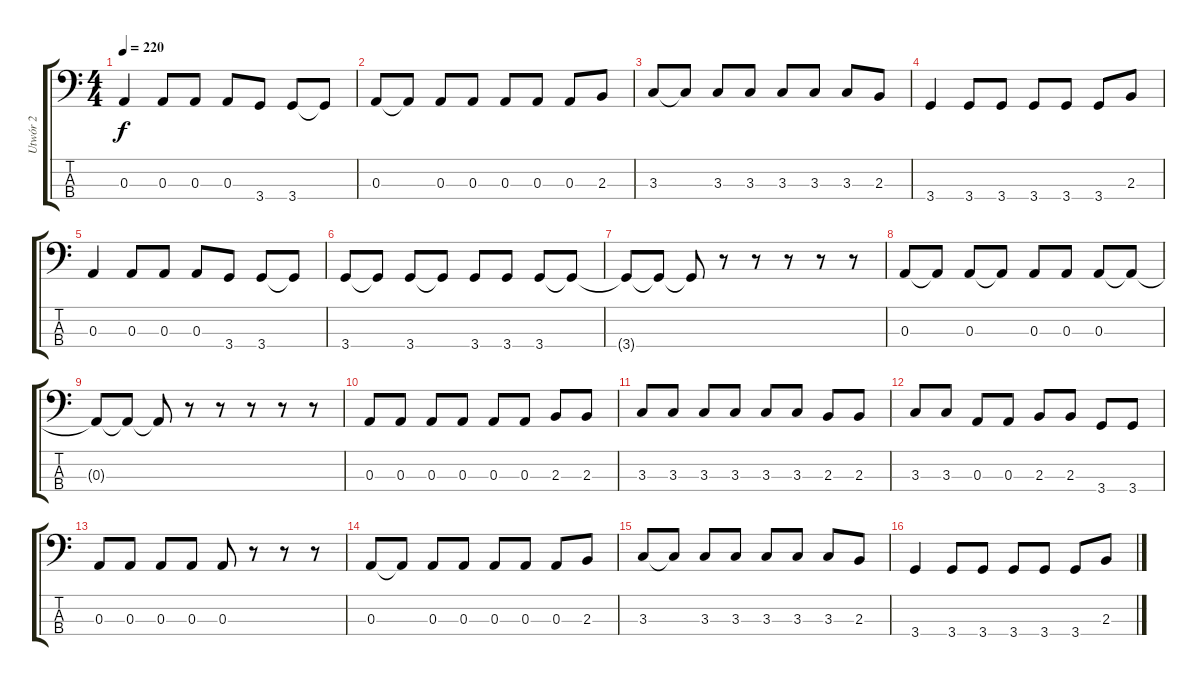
\track ("Utwór 2" "Utwór 2") {instrument electricbasspick}
\staff {score tabs}
\tuning (G2 D2 A1 E1) {hide}
\ts (4 4)
\tempo 220
\clef f4
\ks c
0.3.4{dy f} 0.3.8 0.3.8 0.3.8 3.4.8 3.4.8 3.4{t}.8 |
0.3.8 0.3{t}.8 0.3.8 0.3.8 0.3.8 0.3.8 0.3.8 2.3.8 |
3.3.8 3.3{t}.8 3.3.8 3.3.8 3.3.8 3.3.8 3.3.8 2.3.8 |
3.4.4 3.4.8 3.4.8 3.4.8 3.4.8 3.4.8 2.3.8 |
0.3.4 0.3.8 0.3.8 0.3.8 3.4.8 3.4.8 3.4{t}.8 |
3.4.8 3.4{t}.8 3.4.8 3.4{t}.8 3.4.8 3.4.8 3.4.8 3.4{t}.8 |
3.4{t}.8 3.4{t}.8 3.4{t}.8 r.8 r.8 r.8 r.8 r.8 |
0.3.8 0.3{t}.8 0.3.8 0.3{t}.8 0.3.8 0.3.8 0.3.8 0.3{t}.8 |
0.3{t}.8 0.3{t}.8 0.3{t}.8 r.8 r.8 r.8 r.8 r.8 |
0.3.8 0.3.8 0.3.8 0.3.8 0.3.8 0.3.8 2.3.8 2.3.8 |
3.3.8 3.3.8 3.3.8 3.3.8 3.3.8 3.3.8 2.3.8 2.3.8 |
3.3.8 3.3.8 0.3.8 0.3.8 2.3.8 2.3.8 3.4.8 3.4.8 |
0.3.8 0.3.8 0.3.8 0.3.8 0.3.8 r.8 r.8 r.8 |
0.3.8 0.3{t}.8 0.3.8 0.3.8 0.3.8 0.3.8 0.3.8 2.3.8 |
3.3.8 3.3{t}.8 3.3.8 3.3.8 3.3.8 3.3.8 3.3.8 2.3.8 |
3.4.4 3.4.8 3.4.8 3.4.8 3.4.8 3.4.8 2.3.8
